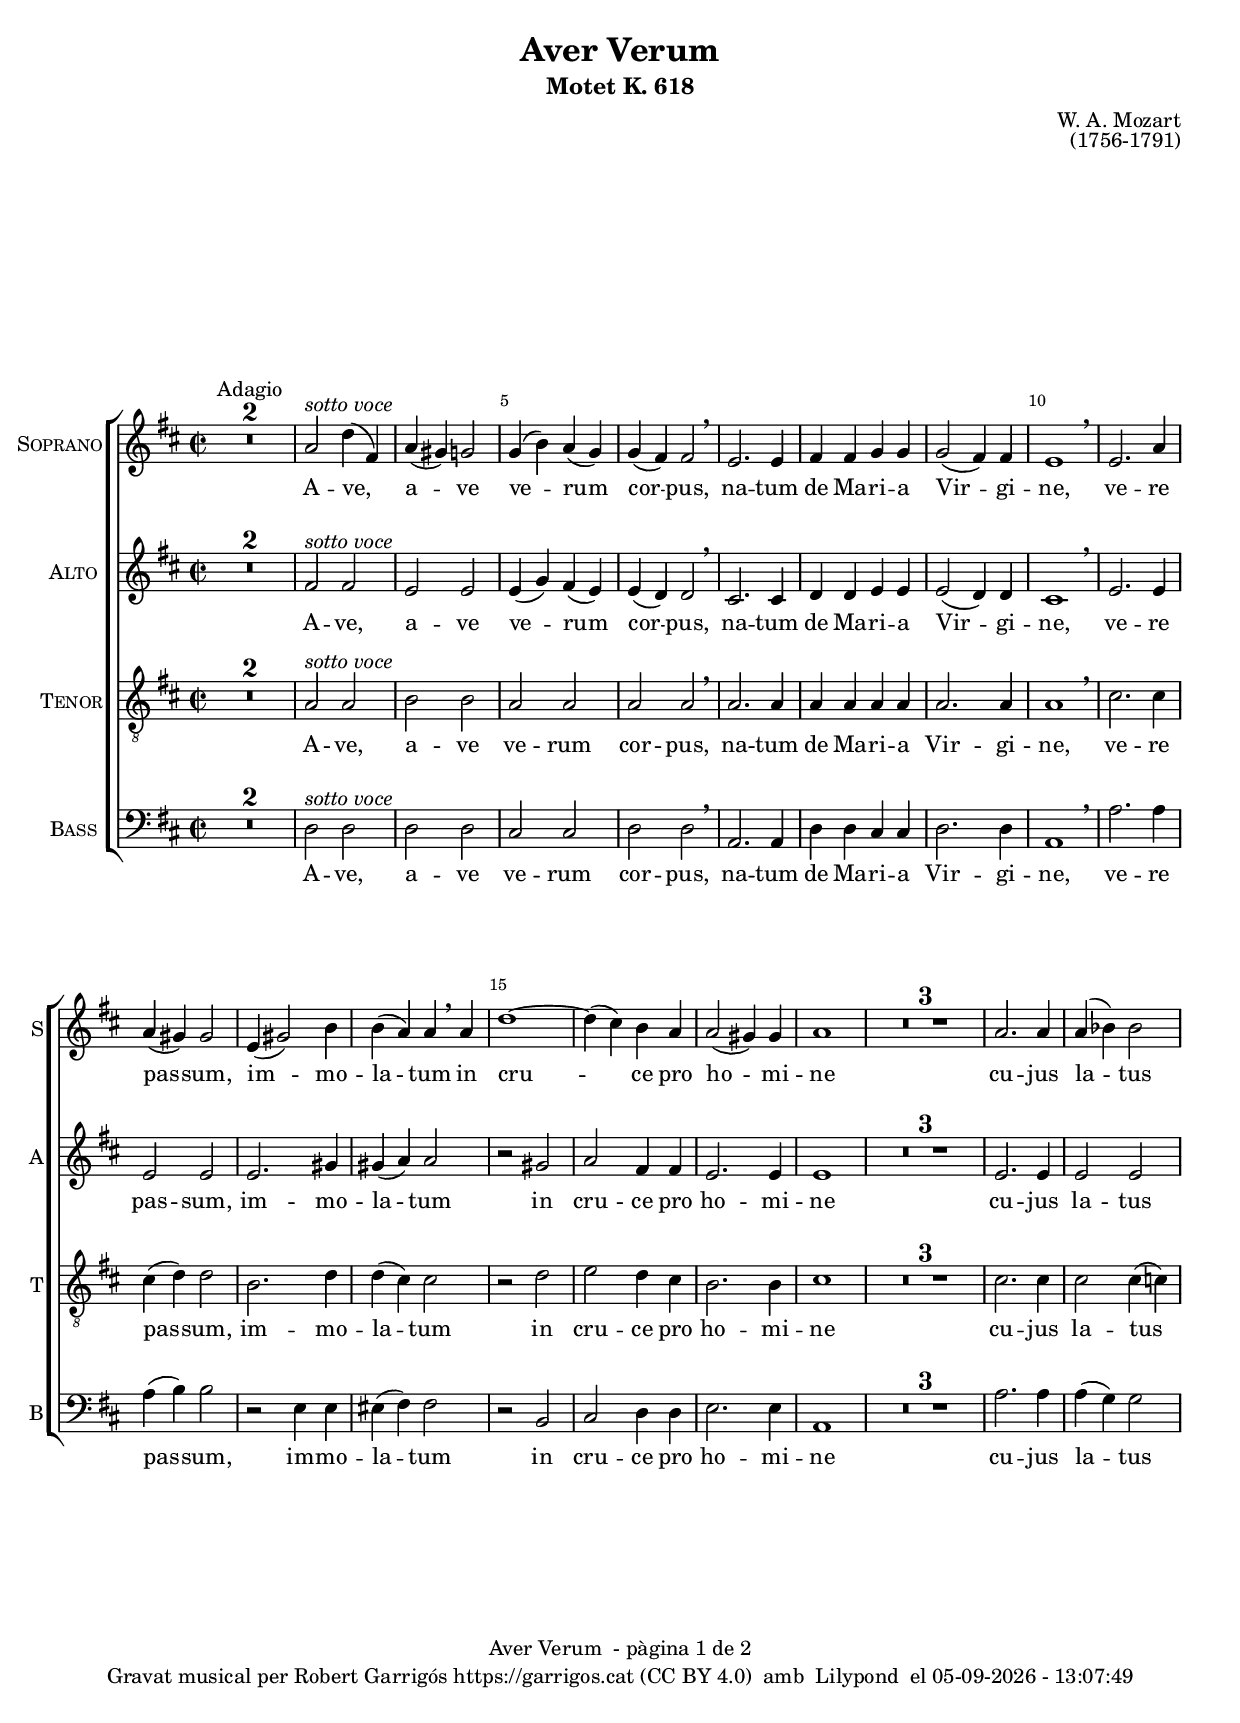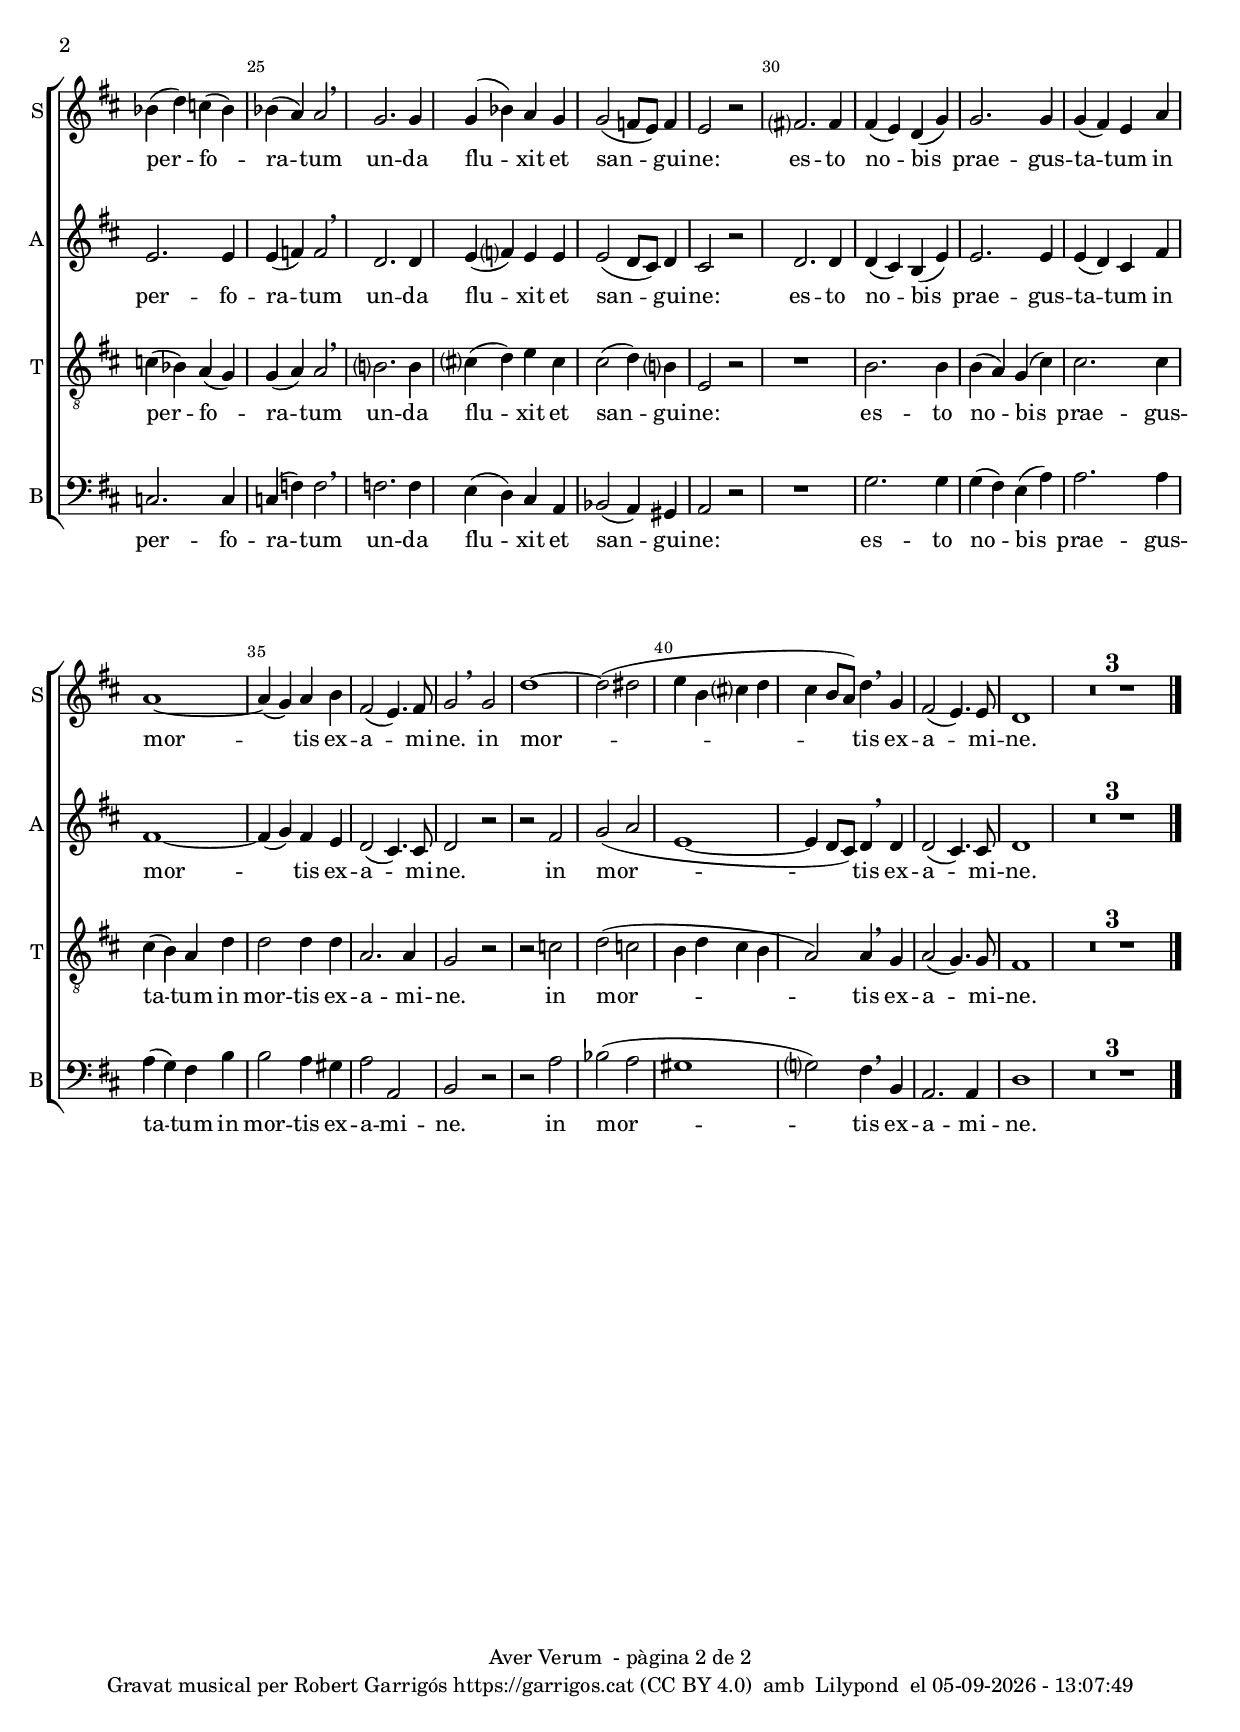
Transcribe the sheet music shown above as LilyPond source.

\version "2.24.3"
\language "english"

#(set-global-staff-size 18)
data = #(strftime "%d-%m-%Y - %H:%M:%S" (localtime (current-time)))


\paper {
  set-paper-size = "a4"
  top-margin = 10
  indent = 10
  max-systems-per-page = 2
  system-system-spacing.basic-distance = 10
  system-system-spacing.score-markup-spacing = 10
  % system-system-spacing.minium-distance = 8
  % system-system-spacing.padding = 2
  system-system-spacing.stretchability = 12
  % annotate-spacing = ##t
  % print-all-headers = ##t
  % print-first-page-number = ##t
  oddFooterMarkup = \markup {
    \center-column {
      \line { \fromproperty #'header:title " - pàgina" \fromproperty #'page:page-number-string "de" \concat {\page-ref #'lastPage "0" "?"} }
      \fill-line { \fromproperty #'header:copyright }
    }
  }
  evenFooterMarkup = \markup {
     \center-column {
      \line { \fromproperty #'header:title " - pàgina" \fromproperty #'page:page-number-string "de" \concat {\page-ref #'lastPage "0" "?"} }
      \fill-line { \fromproperty #'header:copyright }
    }
  }
}


\header {
  title = "Aver Verum"
  subtitle = "Motet K. 618"
  composer = "W. A. Mozart"
  opus = "(1756-1791)"
  % piece = "Adagio"
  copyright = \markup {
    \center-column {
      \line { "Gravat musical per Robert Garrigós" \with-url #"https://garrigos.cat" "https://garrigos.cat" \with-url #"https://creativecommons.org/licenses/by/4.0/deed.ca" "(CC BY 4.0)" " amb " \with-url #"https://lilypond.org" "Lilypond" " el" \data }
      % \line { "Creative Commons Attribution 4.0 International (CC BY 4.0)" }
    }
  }
}

global = {
  % \overrideTimeSignatureSettings
  % 4/4        % timeSignatureFraction
  % 1/4        % baseMomentFraction
  % 2,2        % beatStructure
  % #'()       % beamExceptions
  \key d \major
  \time 2/2

}

sottovoce = \markup { \italic "sotto voce" }

SopranoMusic = \relative c'' {
  \global
  \compressMMRests {
    R1*2
    ^ \markup Adagio
  }
  \override Score.BarNumber.break-visibility = #end-of-line-invisible
  \set Score.currentBarNumber = #3
  \set Score.barNumberVisibility = #(every-nth-bar-number-visible 5)
  a2^\sottovoce d4( fs,) |
  a (gs) g2 |
%5
  g4 (b) a (g) |
  g(fs) fs2 \breathe |
  e2. e4 |
  fs fs g g |
  g2( fs4) fs |
%10
  e1 \breathe
  e2. a4 |
  a( gs) gs2 |
  e4( gs2) b4 |
  b(a) a \breathe a |
%15
  d1~|
  d4( cs) b a
  a2( gs4) gs |
  a1 |
  \compressMMRests {
    R1*3
  }
  a2. a4 |
  \override Slur.positions = #'(3 . 2)
  a( bf) bf2 |
  \revert Slur.positions
  bf4( d) c( bf) |
%25
  bf4( a) a2 \breathe |
  g2. g4 |
  \override Slur.positions = #'(3 . 2)
  g( bf) a g |
  \revert Slur. positions
  g2( f8 e) f4 |
  e2 r |
%30
  fs?2. fs4 |
  fs( e) d( g)|
  g2. g4 |
  g( fs) e a |
  a1~ |
%35
  a4( g) a b |
  fs2( e4.) fs8 |
  g2 \breathe g |
  d'1~|
  d2( ds |
%40
  e4 b cs? d |
  cs b8 a) d4 \breathe g,4 |
  fs2( e4.) e8 |
  d1 |
\compressMMRests {
  R1*3 \bar "|."
  }
}

SopranoLyrics = \lyricmode {
  A -- ve, a -- ve ve -- rum cor -- pus,
  na -- tum de Ma -- ri -- a Vir -- gi -- ne,
  ve -- re pas -- sum, im -- mo -- la -- tum
  in cru -- ce pro ho -- mi -- ne
  cu -- jus la -- tus per -- fo -- ra -- tum
  un -- da flu -- xit et san -- gui -- ne:
  es -- to no -- bis prae -- gus -- ta -- tum
  in mor -- tis ex -- a -- mi -- ne.
  in mor -- tis ex -- a -- mi -- ne.
}

AltoMusic = \relative c' {
  \global
  \compressMMRests {
    R1*2
  }
  fs2^\sottovoce fs |
  e e |
%5
  e4( g) fs( e) |
  e( d) d2 \breathe |
  cs2. cs4 |
  d d e e |
  e2( d4) d |
%10
  cs1 \breathe |
  e2. e4 |
  e2 e2 |
  e2. gs4 |
  gs4( a) a2 |
%15
  r2 gs |
  a2 fs4 fs |
  e2. e4 |
  e1 |
  \compressMMRests {
    R1*3
  }
  e2. e4 |
  e2 e |
  e2. e4 |
%25
  e( f) f2 \breathe |
  d2. d4 |
  e( f?) e e |
  e2( d8 cs) d4 |
  cs2 r|
%30
  d2. d4 |
  d( cs) b( e) |
  e2. e4 |
  e( d) cs fs |
  fs1~ |
  fs4( g) fs e |
  d2( cs4. ) cs8 |
  d2 r|
  r fs |
  g( a |
%40
  e1~|
  e4 d8 cs) d4 \breathe d |
  d2( cs4.) cs8 |
  d1 |
  \compressMMRests {
  R1*3 \bar "|."
  }


}

AltoLyrics = \lyricmode {
  A -- ve, a -- ve ve -- rum cor -- pus,
  na -- tum de Ma -- ri -- a Vir -- gi -- ne,
  ve -- re pas -- sum, im -- mo -- la -- tum
  in cru -- ce pro ho -- mi -- ne
  cu -- jus la -- tus per -- fo -- ra -- tum
  un -- da flu -- xit et san -- gui -- ne:
  es -- to no -- bis prae -- gus -- ta -- tum
  in mor -- tis ex -- a -- mi -- ne.
  in mor -- tis ex -- a -- mi -- ne.
 }

TenorMusic = \relative c {
  \global
  \clef "G_8"
  \compressMMRests {
    R1*2
  }
  a'2^\sottovoce a |
  b b |
%5
  a a |
  a a \breathe |
  a2. a4 |
  a a a a |
  a2. a4 |
%10
  a1 \breathe |
  cs2. cs4 |
  cs( d) d2 |
  b2. d4 |
  d( cs) cs2 |
%15
  r2 d |
  e d4 cs |
  b2. b4 |
  cs1 |
  \compressMMRests {
    R1*3
  }
  cs2. cs4 |
  cs2 cs4( c) |
  c( bf) a( g) |
  g( a) a2 \breathe |

%25
  b?2. b4 |
  cs?( d4) e cs |
  cs2( d4) b? |
  e,2 r |
%30
  r1 |
  b'2. b4 |
  b( a) g( cs) |
  cs2. cs4 |
  cs( b) a d |
  d2 d4 d |
  a2. a4 |
  g2 r |
  r c |
  d( c |
%40
  b4 d cs b|
  a2) a4 \breathe g |
  a2( g4.) g8 |
  fs1 |
  \compressMMRests {
  R1*3 \bar "|."
  }

}

TenorLyrics = \lyricmode {
  A -- ve, a -- ve ve -- rum cor -- pus,
  na -- tum de Ma -- ri -- a Vir -- gi -- ne,
  ve -- re pas -- sum, im -- mo -- la -- tum
  in cru -- ce pro ho -- mi -- ne
  cu -- jus la -- tus per -- fo -- ra -- tum
  un -- da flu -- xit et san -- gui -- ne:
  es -- to no -- bis prae -- gus -- ta -- tum
  in mor -- tis ex -- a -- mi -- ne.
  in mor -- tis ex -- a -- mi -- ne.
 }

BassMusic = \relative c {
  \global
  \clef bass
  \compressMMRests {
    R1*2
  }
  d2^\sottovoce d |
  d d |
%5
  cs cs |
  d d \breathe |
  a2. a4 |
  d d cs cs |
  d2. d4 |
%10
  a1 \breathe |
  a'2. a4 |
  a(b) b2 |
  r2 e,4 e |
  es (fs) fs2 |
%15
  r2 b,2 |
  cs2 d4 d |
  e2. e4 |
  a,1 |
  \compressMMRests {
    R1*3
  }
  a'2. a4 |
  a (g) g2 |
  c,2. c4 |
%25
  % \override Slur.eccentricity = -0.5
  \override Slur.positions = #'(1.8 . 2.3)
  c4( f) f2 | \breathe
  \revert Slur.positions
  % \revert Slur.eccentricity
  f2. f4 |
  e( d) cs a |
  bf2( a4) gs |
  a2 r2 |
%30
  r1 |
  g'2. g4 |
  g( fs) e( a) |
  a2. a4 |
  a( g) fs b |
%35
  b2 a4 gs |
  a2 a, |
  b2 r |
  r a' |
  bf (a |
%40
  gs1 |
  g?2) fs4 \breathe b,4 |
  a2. a4 |
  d1 |
  \compressMMRests {
  R1*3 \bar "|."
  \label #'lastPage
  }

}

BassLyrics = \lyricmode {
  A -- ve, a -- ve ve -- rum cor -- pus,
  na -- tum de Ma -- ri -- a Vir -- gi -- ne,
  ve -- re pas -- sum, im -- mo -- la -- tum
  in cru -- ce pro ho -- mi -- ne
  cu -- jus la -- tus per -- fo -- ra -- tum
  un -- da flu -- xit et san -- gui -- ne:
  es -- to no -- bis prae -- gus -- ta -- tum
  in mor -- tis ex -- a -- mi -- ne.
  in mor -- tis ex -- a -- mi -- ne.
 }


%  TwoVoicesPerStaff = ##t

Layout =   \layout {
    \context {
      \Score
      \override BarNumber.padding = 2
    }
  }

 \include "satb.ly"
